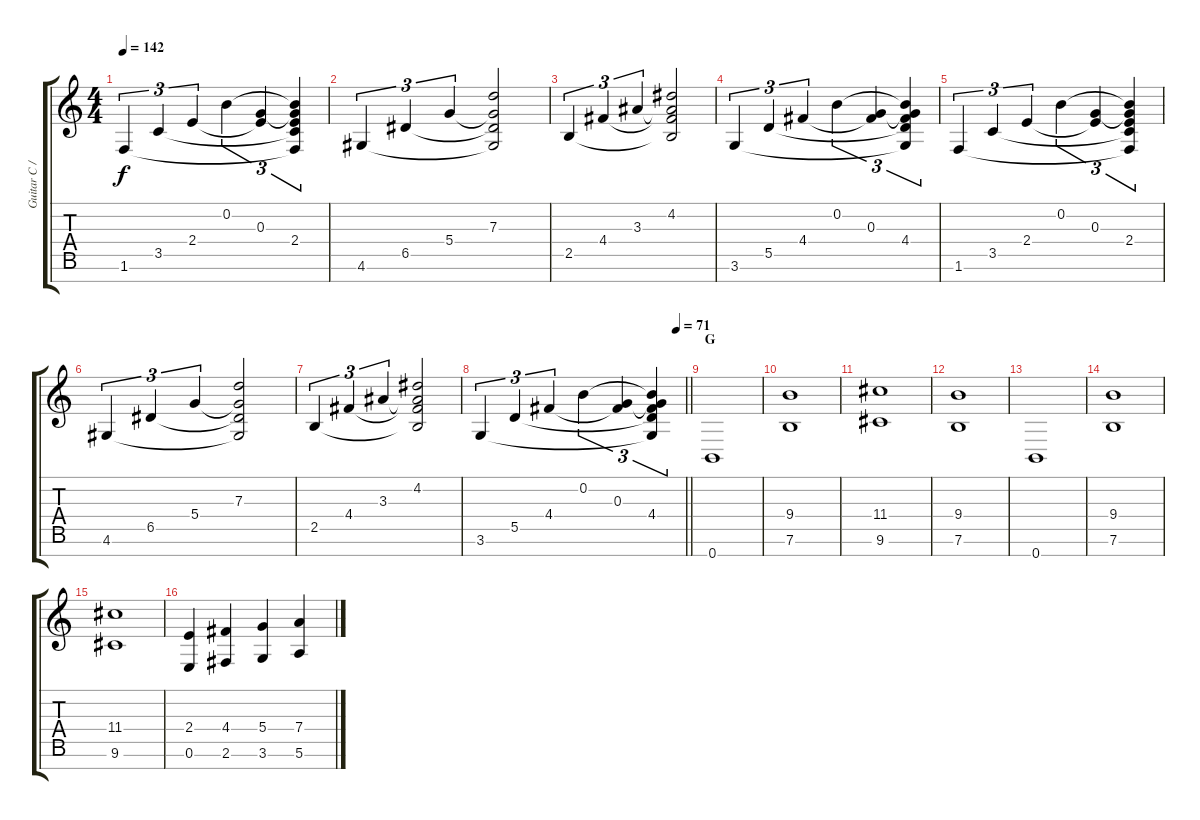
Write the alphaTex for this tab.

\track ("Guitar C / Lead" "Guitar C /") {instrument electricguitarjazz}
\staff {score tabs}
\tuning (E4 B3 G3 D3 A2 E2 B1) {hide}
\ts (4 4)
\tempo 142
\clef g2
\ks c
1.6.4{tu (3 2) dy f} 3.5.4{tu (3 2)} 2.4.4{tu (3 2)} 0.2.4{tu (3 2)} (0.3 2.4{t}).4{tu (3 2)} (0.2{t} 0.3{t} 2.4 3.5{t} 1.6{t}).4{tu (3 2)} |
4.6.4{tu (3 2)} 6.5.4{tu (3 2)} 5.4.4{tu (3 2)} (7.3 5.4{t} 6.5{t} 4.6{t}).2 |
2.5.4{tu (3 2)} 4.4.4{tu (3 2)} 3.3.4{tu (3 2)} (4.2 3.3{t} 4.4{t} 2.5{t}).2 |
3.6.4{tu (3 2)} 5.5.4{tu (3 2)} 4.4.4{tu (3 2)} 0.2.4{tu (3 2)} (0.3 4.4{t}).4{tu (3 2)} (0.2{t} 0.3{t} 4.4 5.5{t} 3.6{t}).4{tu (3 2)} |
1.6.4{tu (3 2)} 3.5.4{tu (3 2)} 2.4.4{tu (3 2)} 0.2.4{tu (3 2)} (0.3 2.4{t}).4{tu (3 2)} (0.2{t} 0.3{t} 2.4 3.5{t} 1.6{t}).4{tu (3 2)} |
4.6.4{tu (3 2)} 6.5.4{tu (3 2)} 5.4.4{tu (3 2)} (7.3 5.4{t} 6.5{t} 4.6{t}).2 |
2.5.4{tu (3 2)} 4.4.4{tu (3 2)} 3.3.4{tu (3 2)} (4.2 3.3{t} 4.4{t} 2.5{t}).2 |
\tempo (71 0.9583333333333334)
\barLineRight lightlight
3.6.4{tu (3 2)} 5.5.4{tu (3 2)} 4.4.4{tu (3 2)} 0.2.4{tu (3 2)} (0.3 4.4{t}).4{tu (3 2)} (0.2{t} 0.3{t} 4.4 5.5{t} 3.6{t}).4{tu (3 2)} |
\section ("" "G")
0.7.1{instrument overdrivenguitar} |
(9.4 7.6).1 |
(11.4 9.6).1 |
(9.4 7.6).1 |
0.7.1 |
(9.4 7.6).1 |
(11.4 9.6).1 |
(2.4 0.6).4 (4.4 2.6).4 (5.4 3.6).4 (7.4 5.6).4
